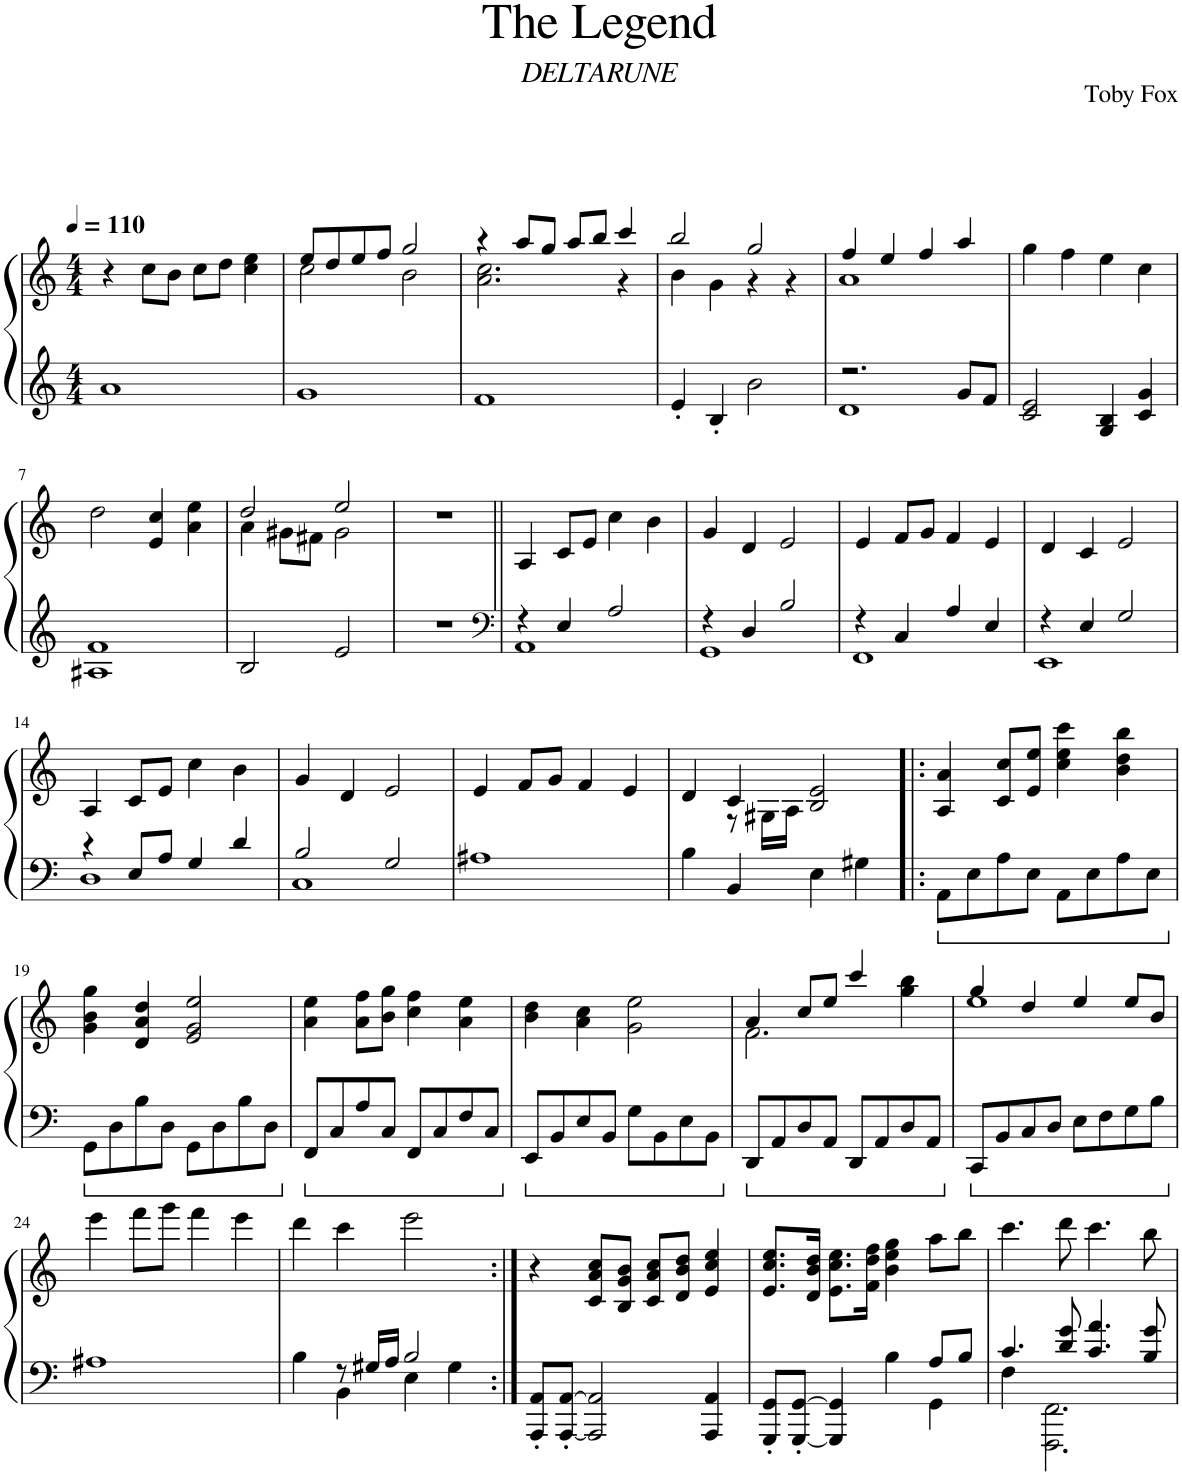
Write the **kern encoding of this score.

**kern	**kern
*part1	*part1
*staff2	*staff1
*I"Piano	*
*I'Pno.	*
*clefG2	*clefG2
*k[]	*k[]
*M4/4	*M4/4
*MM110	*MM110
=1	=1
1a	4r
.	8cc\L
.	8b\J
.	8cc\L
.	8dd\J
.	4cc\ 4ee\
=2	=2
*	*^
1g	8ee/L	2cc\
.	8dd/	.
.	8ee/	.
.	8ff/J	.
.	2gg/	2b\
=3	=3	=3
1f	4r	2.a\ 2.cc\
.	8aa/L	.
.	8gg/J	.
.	8aa/L	.
.	8bb/J	.
.	4ccc/	4r
=4	=4	=4
4e'/	2bb/	4b\
4B'/	.	4g\
2b\	2gg/	4r
.	.	4r
=5	=5	=5
*^	*	*
2.r	1d	4ff/	1a
.	.	4ee/	.
.	.	4ff/	.
8g/L	.	4aa/	.
8f/J	.	.	.
*v	*v	*	*
*	*v	*v
=6	=6
2c/ 2e/	4gg\
.	4ff\
4G/ 4B/	4ee\
4c/ 4g/	4cc\
!!LO:LB:g=z
=7	=7
1A#X 1f	2dd\
.	4e/ 4cc/
.	4a\ 4ee\
=8	=8
*	*^
2B/	2dd/	4a\
.	.	8g#X\L
.	.	8f#X\J
2e/	2ee/	2g#\
*	*v	*v
=9	=9
1r	1r
=10||	=10||
*clefF4	*
*^	*
4r	1AA	4A/
4E/	.	8c/L
.	.	8e/J
2A/	.	4cc\
.	.	4b\
=11	=11	=11
4r	1GG	4g/
4D/	.	4d/
2B/	.	2e/
=12	=12	=12
4r	1FF	4e/
4C/	.	8f/L
.	.	8g/J
4A/	.	4f/
4E/	.	4e/
=13	=13	=13
4r	1EE	4d/
4E/	.	4c/
2G/	.	2e/
!!LO:LB:g=z
=14	=14	=14
4r	1D	4A/
8E/L	.	8c/L
8A/J	.	8e/J
4G/	.	4cc\
4d/	.	4b\
=15	=15	=15
2B/	1C	4g/
.	.	4d/
2G/	.	2e/
*v	*v	*
=16	=16
1A#X	4e/
.	8f/L
.	8g/J
.	4f/
.	4e/
=17	=17
*	*^
4B\	4d/	4ryy
4BB/	4c/	8r
.	.	16G#X\LL
.	.	16A\JJ
4E\	2B/ 2e/	2ryy
4G#X\	.	.
*	*v	*v
=18!|:	=18!|:
8AA\L	4A/ 4a/
8E\	.
8A\	8c/ 8cc/L
8E\J	8e/ 8ee/J
8AA\L	4cc\ 4ee\ 4ccc\
8E\	.
8A\	4b\ 4dd\ 4bb\
8E\J	.
!!LO:LB:g=z
=19	=19
8GG\L	4g\ 4b\ 4gg\
8D\	.
8B\	4d/ 4a/ 4dd/
8D\J	.
8GG\L	2e/ 2g/ 2ee/
8D\	.
8B\	.
8D\J	.
=20	=20
8FF/L	4a\ 4ee\
8C/	.
8A/	8a\ 8ff\L
8C/J	8b\ 8gg\J
8FF/L	4cc\ 4ff\
8C/	.
8F/	4a\ 4ee\
8C/J	.
=21	=21
8EE/L	4b\ 4dd\
8BB/	.
8E/	4a\ 4cc\
8BB/J	.
8G\L	2g\ 2ee\
8BB\	.
8E\	.
8BB\J	.
=22	=22
*	*^
8DD/L	4a/	2.f\
8AA/	.	.
8D/	8cc/L	.
8AA/J	8ee/J	.
8DD/L	4ccc/	.
8AA/	.	.
8D/	4gg\ 4bb\	4ryy
8AA/J	.	.
=23	=23	=23
8CC/L	4gg/	1ee
8BB/	.	.
8C/	4dd/	.
8D/J	.	.
8E\L	4ee/	.
8F\	.	.
8G\	8ee/L	.
8B\J	8b/J	.
*	*v	*v
!!LO:LB:g=z
=24	=24
1A#X	4eee\
.	8fff\L
.	8ggg\J
.	4fff\
.	4eee\
=25	=25
*^	*
4B\	4ryy	4ddd\
8r	4BB\	4ccc\
16G#X/LL	.	.
16A/JJ	.	.
2B/	4E\	2eee\
.	4G#\	.
*v	*v	*
=26:|!	=26:|!
8AAA/' 8AA/'L	4r
[8AAA/' [8AA/'J	.
2AAA/] 2AA/]	8c/ 8a/ 8cc/L
.	8B/ 8g/ 8b/J
.	8c/ 8a/ 8cc/L
.	8d/ 8b/ 8dd/J
4AAA/ 4AA/	4e/ 4cc/ 4ee/
=27	=27
*^	*
8GGG/' 8GG/'L	2.ryy	8.e/ 8.cc/ 8.ee/L
[8GGG/' [8GG/'J	.	.
.	.	16d/ 16b/ 16dd/Jk
4GGG/] 4GG/]	.	8.e\ 8.cc\ 8.ee\L
.	.	16f\ 16dd\ 16ff\Jk
4B\	.	4b\ 4ee\ 4gg\
8A/L	4GG\	8aa\L
8B/J	.	8bb\J
=28	=28	=28
4.c/	4F\	4.ccc\
.	2.FFF\ 2.FF\	.
8d/ 8g/	.	8ddd\
4.c/ 4.a/	.	4.ccc\
8B/ 8g/	.	8bb\
*v	*v	*
=	=
*-	*-
